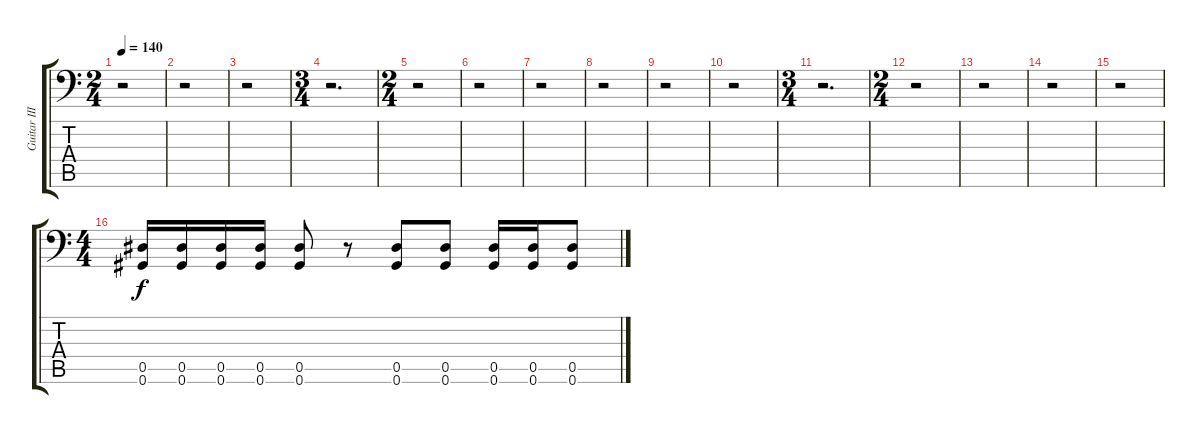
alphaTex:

\track ("Guitar III" "Guitar III") {instrument distortionguitar}
\staff {score tabs}
\tuning (Bb3 F3 Db3 Ab2 Eb2 Ab1) {hide}
\ts (2 4)
\tempo 140
\clef f4
\ks c
r.2{dy f} |
r.2 |
r.2 |
\ts (3 4)
r.2{d} |
\ts (2 4)
r.2 |
r.2 |
r.2 |
r.2 |
r.2 |
r.2 |
\ts (3 4)
r.2{d} |
\ts (2 4)
r.2 |
r.2 |
r.2 |
r.2 |
\ts (4 4)
(0.5 0.6).16 (0.5 0.6).16 (0.5 0.6).16 (0.5 0.6).16 (0.5 0.6).8 r.8 (0.5 0.6).8 (0.5 0.6).8 (0.5 0.6).16 (0.5 0.6).16 (0.5 0.6).8
